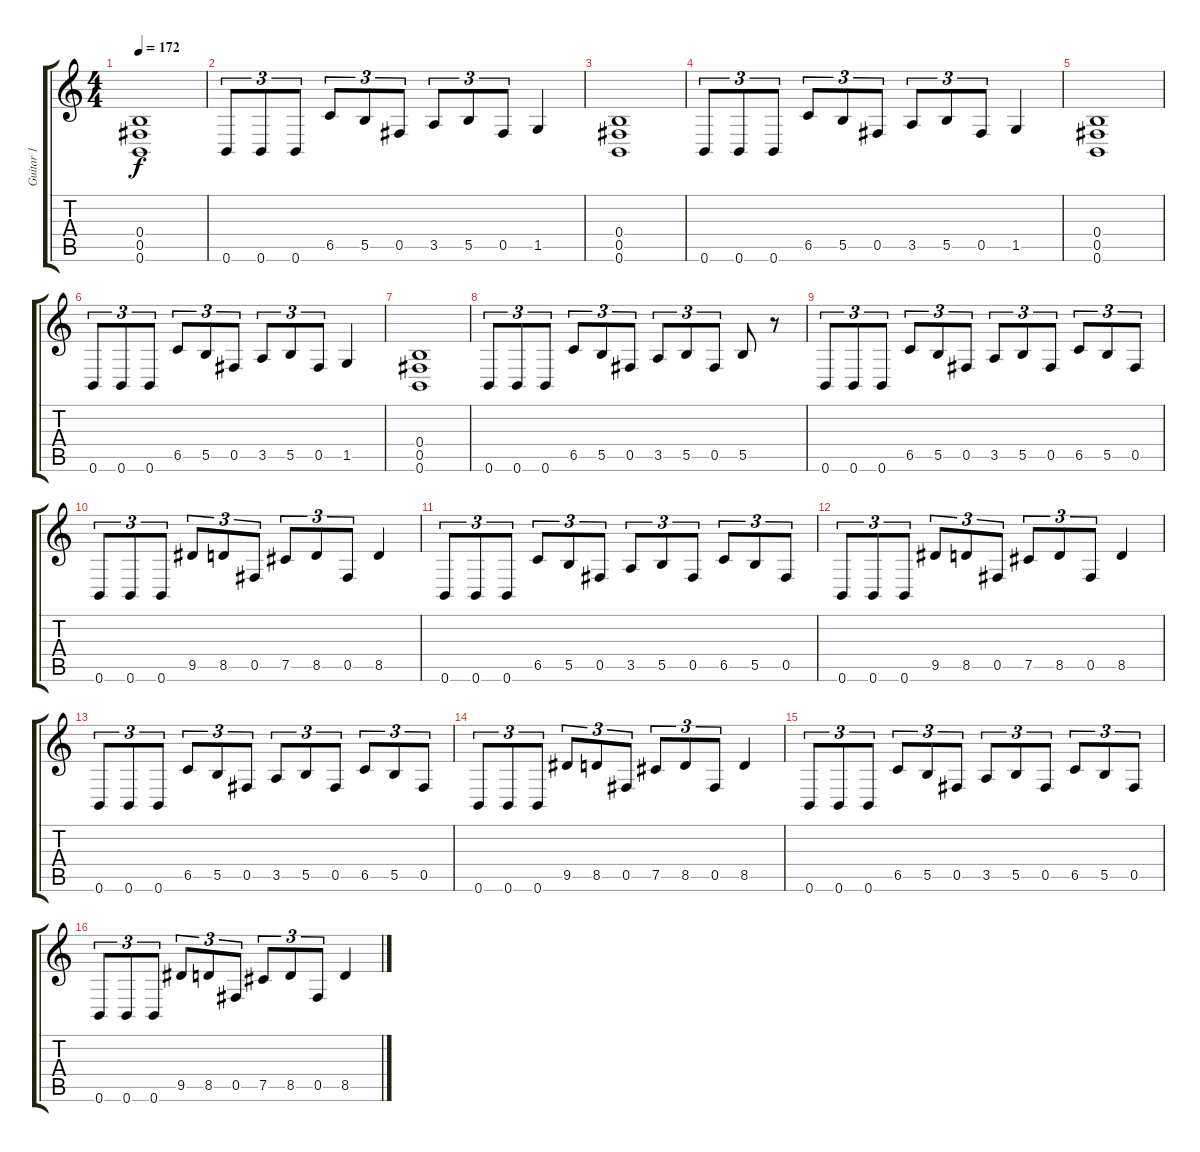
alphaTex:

\track ("Guitar 1" "Guitar 1") {instrument distortionguitar}
\staff {score tabs}
\tuning (Db4 Ab3 E3 B2 Gb2 B1) {hide}
\ts (4 4)
\tempo 172
\clef g2
\ks c
(0.4 0.5 0.6).1{dy f} |
0.6.8{tu (3 2)} 0.6.8{tu (3 2)} 0.6.8{tu (3 2)} 6.5.8{tu (3 2)} 5.5.8{tu (3 2)} 0.5.8{tu (3 2)} 3.5.8{tu (3 2)} 5.5.8{tu (3 2)} 0.5.8{tu (3 2)} 1.5.4 |
(0.4 0.5 0.6).1 |
0.6.8{tu (3 2)} 0.6.8{tu (3 2)} 0.6.8{tu (3 2)} 6.5.8{tu (3 2)} 5.5.8{tu (3 2)} 0.5.8{tu (3 2)} 3.5.8{tu (3 2)} 5.5.8{tu (3 2)} 0.5.8{tu (3 2)} 1.5.4 |
(0.4 0.5 0.6).1 |
0.6.8{tu (3 2)} 0.6.8{tu (3 2)} 0.6.8{tu (3 2)} 6.5.8{tu (3 2)} 5.5.8{tu (3 2)} 0.5.8{tu (3 2)} 3.5.8{tu (3 2)} 5.5.8{tu (3 2)} 0.5.8{tu (3 2)} 1.5.4 |
(0.4 0.5 0.6).1 |
0.6.8{tu (3 2)} 0.6.8{tu (3 2)} 0.6.8{tu (3 2)} 6.5.8{tu (3 2)} 5.5.8{tu (3 2)} 0.5.8{tu (3 2)} 3.5.8{tu (3 2)} 5.5.8{tu (3 2)} 0.5.8{tu (3 2)} 5.5.8 r.8 |
0.6.8{tu (3 2)} 0.6.8{tu (3 2)} 0.6.8{tu (3 2)} 6.5.8{tu (3 2)} 5.5.8{tu (3 2)} 0.5.8{tu (3 2)} 3.5.8{tu (3 2)} 5.5.8{tu (3 2)} 0.5.8{tu (3 2)} 6.5.8{tu (3 2)} 5.5.8{tu (3 2)} 0.5.8{tu (3 2)} |
0.6.8{tu (3 2)} 0.6.8{tu (3 2)} 0.6.8{tu (3 2)} 9.5.8{tu (3 2)} 8.5.8{tu (3 2)} 0.5.8{tu (3 2)} 7.5.8{tu (3 2)} 8.5.8{tu (3 2)} 0.5.8{tu (3 2)} 8.5.4 |
0.6.8{tu (3 2)} 0.6.8{tu (3 2)} 0.6.8{tu (3 2)} 6.5.8{tu (3 2)} 5.5.8{tu (3 2)} 0.5.8{tu (3 2)} 3.5.8{tu (3 2)} 5.5.8{tu (3 2)} 0.5.8{tu (3 2)} 6.5.8{tu (3 2)} 5.5.8{tu (3 2)} 0.5.8{tu (3 2)} |
0.6.8{tu (3 2)} 0.6.8{tu (3 2)} 0.6.8{tu (3 2)} 9.5.8{tu (3 2)} 8.5.8{tu (3 2)} 0.5.8{tu (3 2)} 7.5.8{tu (3 2)} 8.5.8{tu (3 2)} 0.5.8{tu (3 2)} 8.5.4 |
0.6.8{tu (3 2)} 0.6.8{tu (3 2)} 0.6.8{tu (3 2)} 6.5.8{tu (3 2)} 5.5.8{tu (3 2)} 0.5.8{tu (3 2)} 3.5.8{tu (3 2)} 5.5.8{tu (3 2)} 0.5.8{tu (3 2)} 6.5.8{tu (3 2)} 5.5.8{tu (3 2)} 0.5.8{tu (3 2)} |
0.6.8{tu (3 2)} 0.6.8{tu (3 2)} 0.6.8{tu (3 2)} 9.5.8{tu (3 2)} 8.5.8{tu (3 2)} 0.5.8{tu (3 2)} 7.5.8{tu (3 2)} 8.5.8{tu (3 2)} 0.5.8{tu (3 2)} 8.5.4 |
0.6.8{tu (3 2)} 0.6.8{tu (3 2)} 0.6.8{tu (3 2)} 6.5.8{tu (3 2)} 5.5.8{tu (3 2)} 0.5.8{tu (3 2)} 3.5.8{tu (3 2)} 5.5.8{tu (3 2)} 0.5.8{tu (3 2)} 6.5.8{tu (3 2)} 5.5.8{tu (3 2)} 0.5.8{tu (3 2)} |
0.6.8{tu (3 2)} 0.6.8{tu (3 2)} 0.6.8{tu (3 2)} 9.5.8{tu (3 2)} 8.5.8{tu (3 2)} 0.5.8{tu (3 2)} 7.5.8{tu (3 2)} 8.5.8{tu (3 2)} 0.5.8{tu (3 2)} 8.5.4
